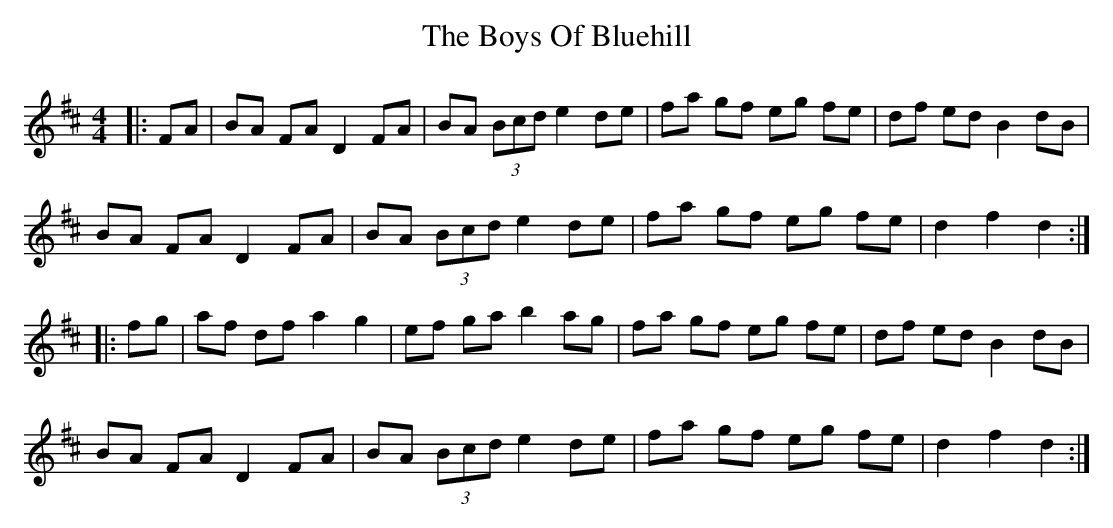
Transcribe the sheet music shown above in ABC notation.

X:1
T: The Boys Of Bluehill
M: 4/4
L: 1/8
K: Dmaj
|:FA|BA FA D2 FA|BA (3Bcd e2 de|fa gf eg fe|df ed B2 dB|
BA FA D2 FA|BA (3Bcd e2 de|fa gf eg fe|d2 f2 d2:|
|:fg|af df a2 g2|ef ga b2 ag|fa gf eg fe|df ed B2 dB|
BA FA D2 FA|BA (3Bcd e2 de|fa gf eg fe|d2 f2 d2:|
